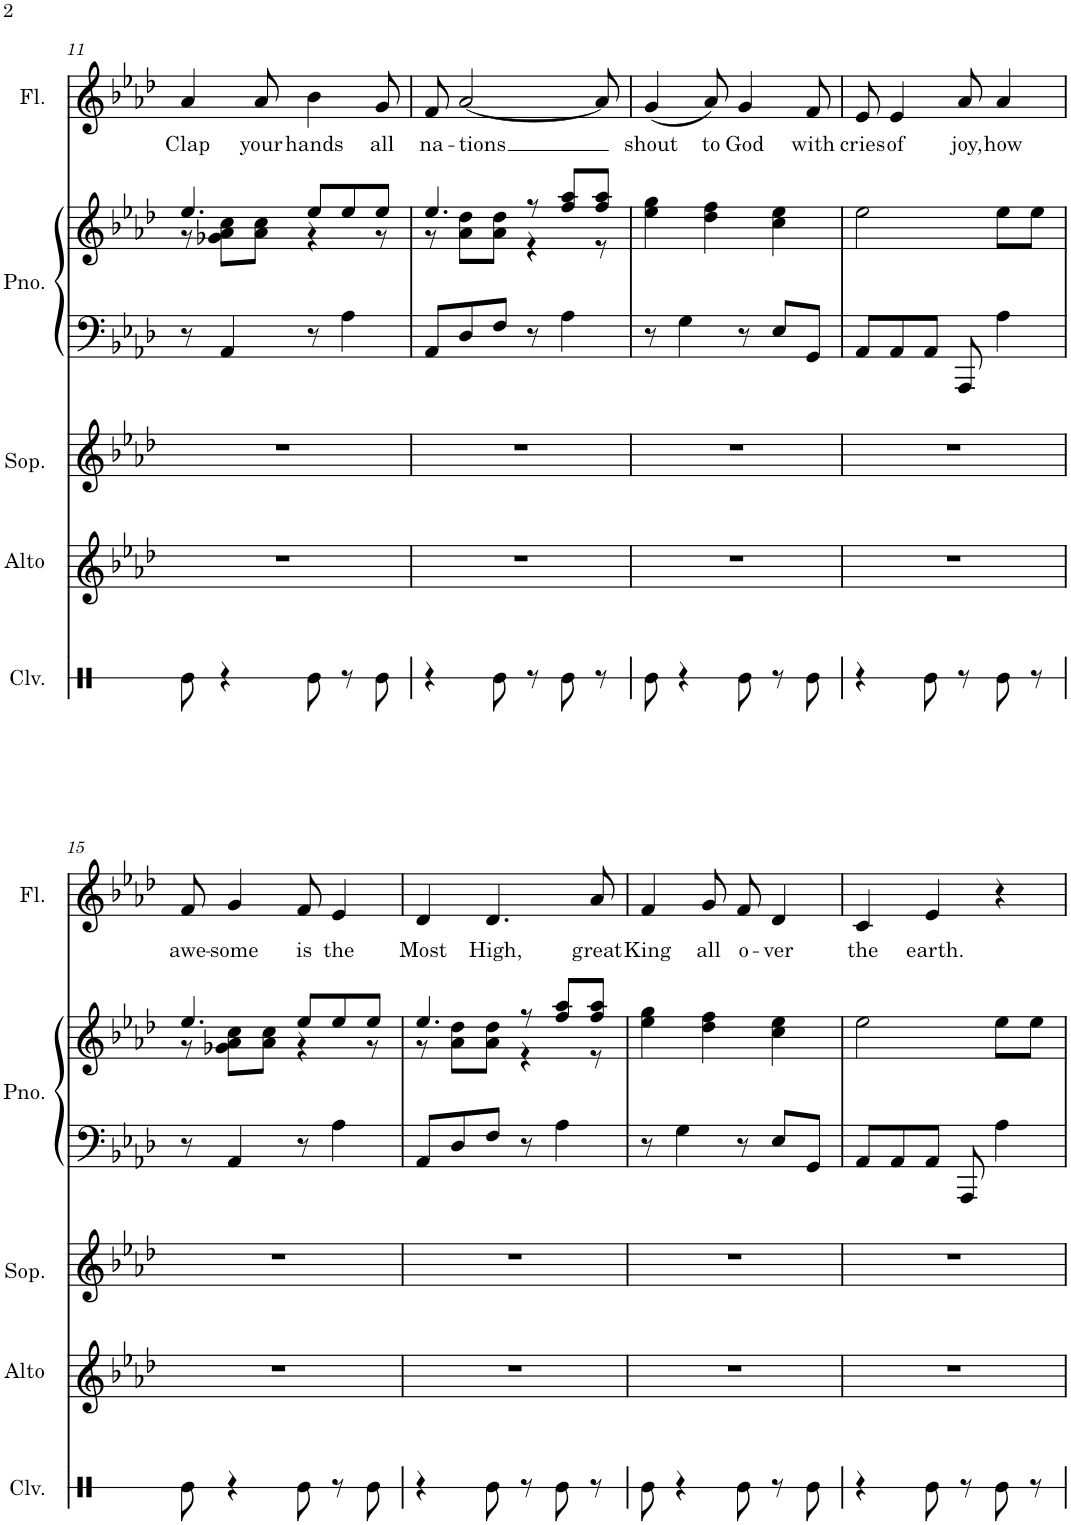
**kern	**kern	**kern	**kern	**kern	**kern	**text
*part4	*part3	*part3	*part2	*part2	*part1	*part1
*staff6	*staff5	*staff4	*staff3	*staff2	*staff1	*staff1
*I"Claves	*I"Soprano    Alto	*	*I"Piano	*	*I"Flute	*
*I'Clv.	*I'Sop.    Alto	*	*I'Pno.	*	*I'Fl.	*
!!LO:PB:g=z
*clefX	*clefG2	*clefG2	*clefF4	*clefG2	*clefG2	*
*k[]	*k[b-e-a-d-]	*k[b-e-a-d-]	*k[b-e-a-d-]	*k[b-e-a-d-]	*k[b-e-a-d-]	*
*M6/8	*M6/8	*M6/8	*M6/8	*M6/8	*M6/8	*
=11	=11	=11	=11	=11	=11	=11
*	*	*	*	*^	*	*
!	!	!	!	!	!	!	!LO:LY:b
8Re\	2.r	2.r	8r	4.ee-/	8r	4a-/	Clap
4r	.	.	4AA-/	.	8g-X\ 8a-\ 8cc\L	.	.
!	!	!	!	!	!	!	!LO:LY:b
.	.	.	.	.	8a-\ 8cc\J	8a-/	your
!	!	!	!	!	!	!	!LO:LY:b
8Re\	.	.	8r	8ee-/L	4r	4b-\	hands
8r	.	.	4A-\	8ee-/	.	.	.
!	!	!	!	!	!	!	!LO:LY:b
8Re\	.	.	.	8ee-/J	8r	8g/	all
=12	=12	=12	=12	=12	=12	=12	=12
!	!	!	!	!	!	!	!LO:LY:b
4r	2.r	2.r	8AA-/L	4.ee-/	8r	8f/	na-
!	!	!	!	!	!	!	!LO:LY:b
.	.	.	8D-/	.	8a-\ 8dd-\L	[2a-/	-tions
8Re\	.	.	8F/J	.	8a-\ 8dd-\J	.	.
8r	.	.	8r	8r	4r	.	.
8Re\	.	.	4A-\	8ff/ 8aa-/L	.	.	.
8r	.	.	.	8ff/ 8aa-/J	8r	8a-/]	.
=13	=13	=13	=13	=13	=13	=13	=13
!	!	!	!	!	!	!	!LO:LY:b
*	*	*	*	*v	*v	*	*
8Re\	2.r	2.r	8r	4ee-\ 4gg\	(4g/	shout
4r	.	.	4G\	.	.	.
!	!	!	!	!	!	!LO:LY:b
.	.	.	.	4dd-\ 4ff\	8a-/)	to
!	!	!	!	!	!	!LO:LY:b
8Re\	.	.	8r	.	4g/	God
8r	.	.	8E-/L	4cc\ 4ee-\	.	.
!	!	!	!	!	!	!LO:LY:b
8Re\	.	.	8GG/J	.	8f/	with
=14	=14	=14	=14	=14	=14	=14
!	!	!	!	!	!	!LO:LY:b
4r	2.r	2.r	8AA-/L	2ee-\	8e-/	cries
!	!	!	!	!	!	!LO:LY:b
.	.	.	8AA-/	.	4e-/	of
8Re\	.	.	8AA-/J	.	.	.
!	!	!	!	!	!	!LO:LY:b
8r	.	.	8AAA-/	.	8a-/	joy,
!	!	!	!	!	!	!LO:LY:b
8Re\	.	.	4A-\	8ee-\L	4a-/	how
8r	.	.	.	8ee-\J	.	.
!!LO:LB:g=z
=15	=15	=15	=15	=15	=15	=15
*	*	*	*	*^	*	*
!	!	!	!	!	!	!	!LO:LY:b
8Re\	2.r	2.r	8r	4.ee-/	8r	8f/	awe-
!	!	!	!	!	!	!	!LO:LY:b
4r	.	.	4AA-/	.	8g-X\ 8a-\ 8cc\L	4g/	-some
.	.	.	.	.	8a-\ 8cc\J	.	.
!	!	!	!	!	!	!	!LO:LY:b
8Re\	.	.	8r	8ee-/L	4r	8f/	is
!	!	!	!	!	!	!	!LO:LY:b
8r	.	.	4A-\	8ee-/	.	4e-/	the
8Re\	.	.	.	8ee-/J	8r	.	.
=16	=16	=16	=16	=16	=16	=16	=16
!	!	!	!	!	!	!	!LO:LY:b
4r	2.r	2.r	8AA-/L	4.ee-/	8r	4d-/	Most
.	.	.	8D-/	.	8a-\ 8dd-\L	.	.
!	!	!	!	!	!	!	!LO:LY:b
8Re\	.	.	8F/J	.	8a-\ 8dd-\J	4.d-/	High,
8r	.	.	8r	8r	4r	.	.
8Re\	.	.	4A-\	8ff/ 8aa-/L	.	.	.
!	!	!	!	!	!	!	!LO:LY:b
8r	.	.	.	8ff/ 8aa-/J	8r	8a-/	great
=17	=17	=17	=17	=17	=17	=17	=17
!	!	!	!	!	!	!	!LO:LY:b
*	*	*	*	*v	*v	*	*
8Re\	2.r	2.r	8r	4ee-\ 4gg\	4f/	King
4r	.	.	4G\	.	.	.
!	!	!	!	!	!	!LO:LY:b
.	.	.	.	4dd-\ 4ff\	8g/	all
!	!	!	!	!	!	!LO:LY:b
8Re\	.	.	8r	.	8f/	o-
!	!	!	!	!	!	!LO:LY:b
8r	.	.	8E-/L	4cc\ 4ee-\	4d-/	-ver
8Re\	.	.	8GG/J	.	.	.
=18	=18	=18	=18	=18	=18	=18
!	!	!	!	!	!	!LO:LY:b
4r	2.r	2.r	8AA-/L	2ee-\	4c/	the
.	.	.	8AA-/	.	.	.
!	!	!	!	!	!	!LO:LY:b
8Re\	.	.	8AA-/J	.	4e-/	earth.
8r	.	.	8AAA-/	.	.	.
8Re\	.	.	4A-\	8ee-\L	4r	.
8r	.	.	.	8ee-\J	.	.
=	=	=	=	=	=	=
*-	*-	*-	*-	*-	*-	*-
